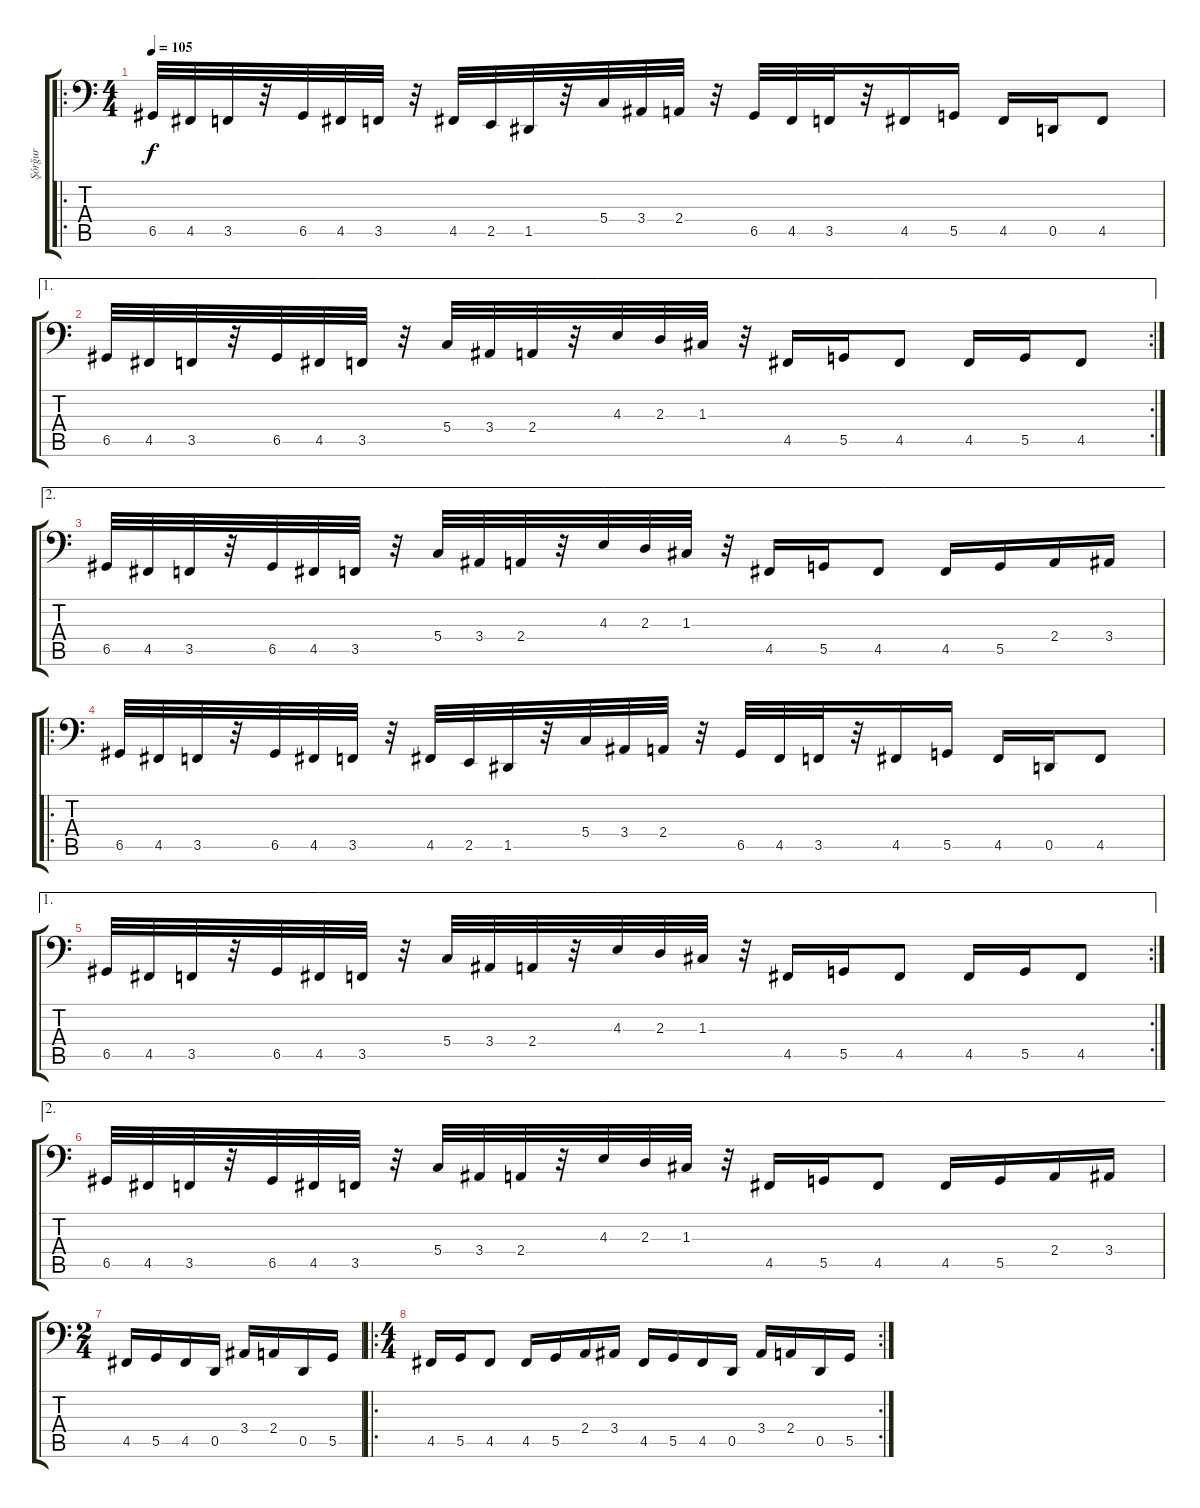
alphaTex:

\track ("Şórğur" "Şórğur") {instrument distortionguitar}
\staff {score tabs}
\tuning (A2 F2 C2 G1 D1 A0) {hide}
\ro
\ts (4 4)
\tempo 105
\clef f4
\ks c
6.5.32{dy f} 4.5.32 3.5.32 r.32 6.5.32 4.5.32 3.5.32 r.32 4.5.32 2.5.32 1.5.32 r.32 5.4.32 3.4.32 2.4.32 r.32 6.5.32 4.5.32 3.5.32 r.32 4.5.16 5.5.16 4.5.16 0.5.16 4.5.8 |
\ae 1
\rc 2
6.5.32 4.5.32 3.5.32 r.32 6.5.32 4.5.32 3.5.32 r.32 5.4.32 3.4.32 2.4.32 r.32 4.3.32 2.3.32 1.3.32 r.32 4.5.16 5.5.16 4.5.8 4.5.16 5.5.16 4.5.8 |
\ae 2
6.5.32 4.5.32 3.5.32 r.32 6.5.32 4.5.32 3.5.32 r.32 5.4.32 3.4.32 2.4.32 r.32 4.3.32 2.3.32 1.3.32 r.32 4.5.16 5.5.16 4.5.8 4.5.16 5.5.16 2.4.16 3.4.16 |
\ro
6.5.32 4.5.32 3.5.32 r.32 6.5.32 4.5.32 3.5.32 r.32 4.5.32 2.5.32 1.5.32 r.32 5.4.32 3.4.32 2.4.32 r.32 6.5.32 4.5.32 3.5.32 r.32 4.5.16 5.5.16 4.5.16 0.5.16 4.5.8 |
\ae 1
\rc 2
6.5.32 4.5.32 3.5.32 r.32 6.5.32 4.5.32 3.5.32 r.32 5.4.32 3.4.32 2.4.32 r.32 4.3.32 2.3.32 1.3.32 r.32 4.5.16 5.5.16 4.5.8 4.5.16 5.5.16 4.5.8 |
\ae 2
6.5.32 4.5.32 3.5.32 r.32 6.5.32 4.5.32 3.5.32 r.32 5.4.32 3.4.32 2.4.32 r.32 4.3.32 2.3.32 1.3.32 r.32 4.5.16 5.5.16 4.5.8 4.5.16 5.5.16 2.4.16 3.4.16 |
\ts (2 4)
4.5.16 5.5.16 4.5.16 0.5.16 3.4.16 2.4.16 0.5.16 5.5.16 |
\ro
\rc 2
\ts (4 4)
4.5.16 5.5.16 4.5.8 4.5.16 5.5.16 2.4.16 3.4.16 4.5.16 5.5.16 4.5.16 0.5.16 3.4.16 2.4.16 0.5.16 5.5.16
